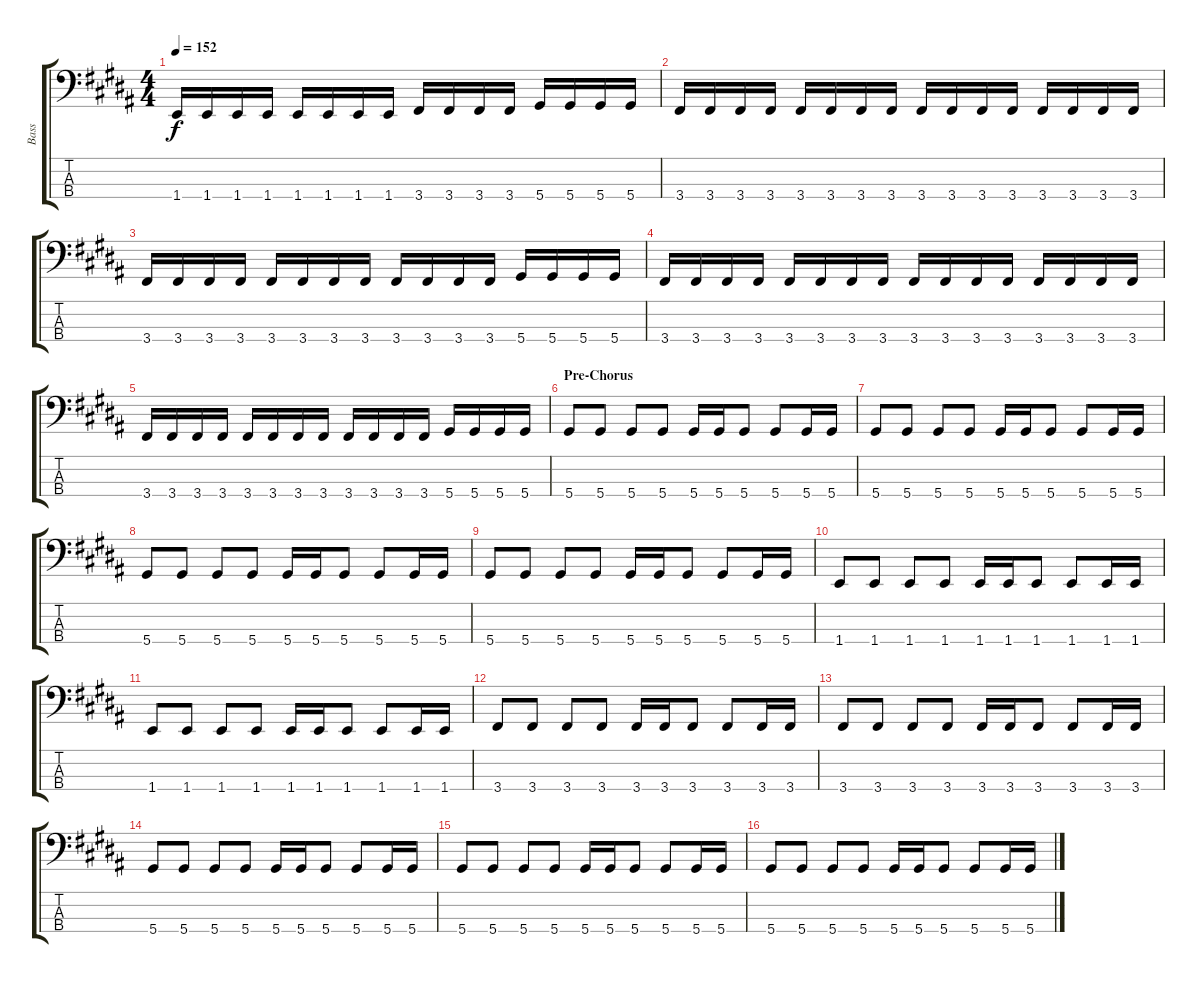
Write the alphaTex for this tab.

\track ("Bass" "Bass") {instrument fretlessbass}
\staff {score tabs}
\tuning (Gb2 Db2 Ab1 Eb1) {hide}
\ts (4 4)
\tempo 152
\clef f4
\ks b
1.4.16{dy f} 1.4.16 1.4.16 1.4.16 1.4.16 1.4.16 1.4.16 1.4.16 3.4.16 3.4.16 3.4.16 3.4.16 5.4.16 5.4.16 5.4.16 5.4.16 |
3.4.16 3.4.16 3.4.16 3.4.16 3.4.16 3.4.16 3.4.16 3.4.16 3.4.16 3.4.16 3.4.16 3.4.16 3.4.16 3.4.16 3.4.16 3.4.16 |
3.4.16 3.4.16 3.4.16 3.4.16 3.4.16 3.4.16 3.4.16 3.4.16 3.4.16 3.4.16 3.4.16 3.4.16 5.4.16 5.4.16 5.4.16 5.4.16 |
3.4.16 3.4.16 3.4.16 3.4.16 3.4.16 3.4.16 3.4.16 3.4.16 3.4.16 3.4.16 3.4.16 3.4.16 3.4.16 3.4.16 3.4.16 3.4.16 |
3.4.16 3.4.16 3.4.16 3.4.16 3.4.16 3.4.16 3.4.16 3.4.16 3.4.16 3.4.16 3.4.16 3.4.16 5.4.16 5.4.16 5.4.16 5.4.16 |
\section ("" "Pre-Chorus")
5.4.8 5.4.8 5.4.8 5.4.8 5.4.16 5.4.16 5.4.8 5.4.8 5.4.16 5.4.16 |
5.4.8 5.4.8 5.4.8 5.4.8 5.4.16 5.4.16 5.4.8 5.4.8 5.4.16 5.4.16 |
5.4.8 5.4.8 5.4.8 5.4.8 5.4.16 5.4.16 5.4.8 5.4.8 5.4.16 5.4.16 |
5.4.8 5.4.8 5.4.8 5.4.8 5.4.16 5.4.16 5.4.8 5.4.8 5.4.16 5.4.16 |
1.4.8 1.4.8 1.4.8 1.4.8 1.4.16 1.4.16 1.4.8 1.4.8 1.4.16 1.4.16 |
1.4.8 1.4.8 1.4.8 1.4.8 1.4.16 1.4.16 1.4.8 1.4.8 1.4.16 1.4.16 |
3.4.8 3.4.8 3.4.8 3.4.8 3.4.16 3.4.16 3.4.8 3.4.8 3.4.16 3.4.16 |
3.4.8 3.4.8 3.4.8 3.4.8 3.4.16 3.4.16 3.4.8 3.4.8 3.4.16 3.4.16 |
5.4.8 5.4.8 5.4.8 5.4.8 5.4.16 5.4.16 5.4.8 5.4.8 5.4.16 5.4.16 |
5.4.8 5.4.8 5.4.8 5.4.8 5.4.16 5.4.16 5.4.8 5.4.8 5.4.16 5.4.16 |
5.4.8 5.4.8 5.4.8 5.4.8 5.4.16 5.4.16 5.4.8 5.4.8 5.4.16 5.4.16
